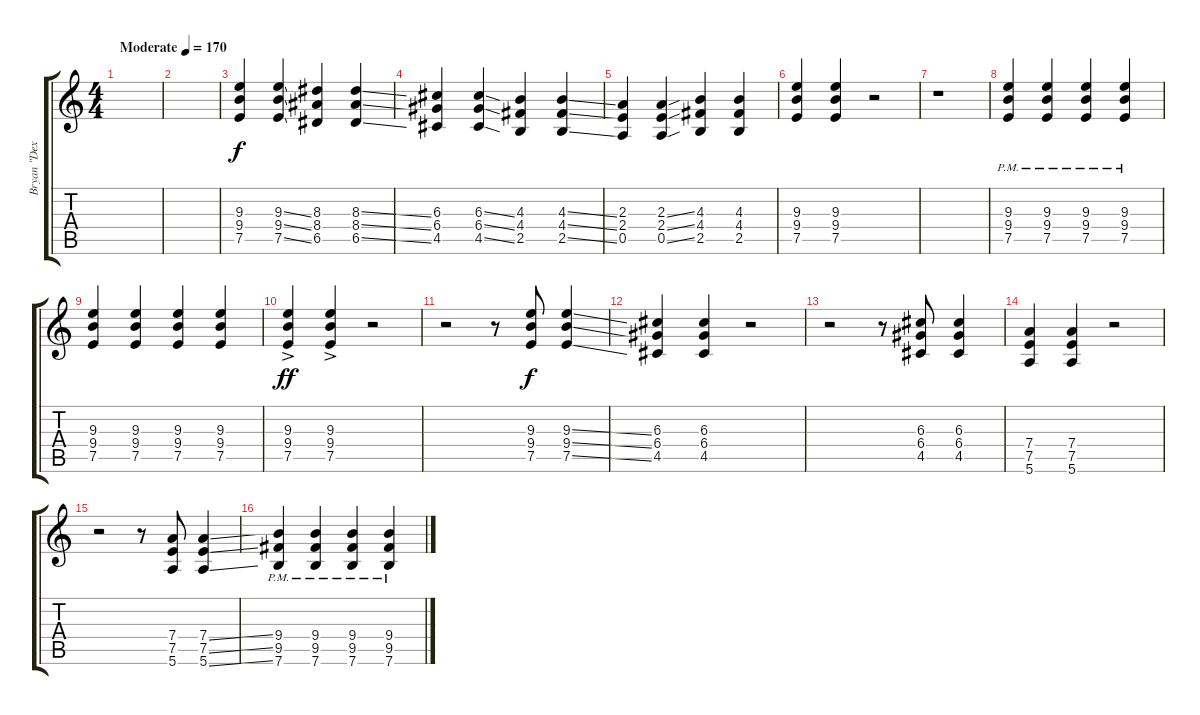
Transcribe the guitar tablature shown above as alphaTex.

\track ("Bryan \"Dexter\" Holland" "Bryan \"Dex") {instrument distortionguitar}
\staff {score tabs}
\tuning (E4 B3 G3 D3 A2 E2) {hide}
\ts (4 4)
\tempo (170 "Moderate")
\clef g2
\ks c
|
|
(9.3 9.4 7.5).4 (9.3{ss} 9.4{ss} 7.5{ss}).4 (8.3 8.4 6.5).4 (8.3{ss} 8.4{ss} 6.5{ss}).4 |
(6.3 6.4 4.5).4 (6.3{ss} 6.4{ss} 4.5{ss}).4 (4.3 4.4 2.5).4 (4.3{ss} 4.4{ss} 2.5{ss}).4 |
(2.3 2.4 0.5).4 (2.3{ss} 2.4{ss} 0.5{ss}).4 (4.3 4.4 2.5).4 (4.3 4.4 2.5).4 |
(9.3 9.4 7.5).4 (9.3 9.4 7.5).4 r.2 |
r.1 |
(9.3{pm} 9.4{pm} 7.5{pm}).4 (9.3{pm} 9.4{pm} 7.5{pm}).4 (9.3{pm} 9.4{pm} 7.5{pm}).4 (9.3{pm} 9.4{pm} 7.5{pm}).4 |
(9.3 9.4 7.5).4 (9.3 9.4 7.5).4 (9.3 9.4 7.5).4 (9.3 9.4 7.5).4 |
(9.3{ac} 9.4{ac} 7.5{ac}).4{dy ff} (9.3{ac} 9.4{ac} 7.5{ac}).4 r.2 |
r.2 r.8 (9.3 9.4 7.5).8{dy f} (9.3{ss} 9.4{ss} 7.5{ss}).4 |
(6.3 6.4 4.5).4 (6.3 6.4 4.5).4 r.2 |
r.2 r.8 (6.3 6.4 4.5).8 (6.3 6.4 4.5).4 |
(7.4 7.5 5.6).4 (7.4 7.5 5.6).4 r.2 |
r.2 r.8 (7.4 7.5 5.6).8 (7.4{ss} 7.5{ss} 5.6{ss}).4 |
(9.4{pm} 9.5{pm} 7.6{pm}).4 (9.4{pm} 9.5{pm} 7.6{pm}).4 (9.4{pm} 9.5{pm} 7.6{pm}).4 (9.4{pm} 9.5{pm} 7.6{pm}).4
